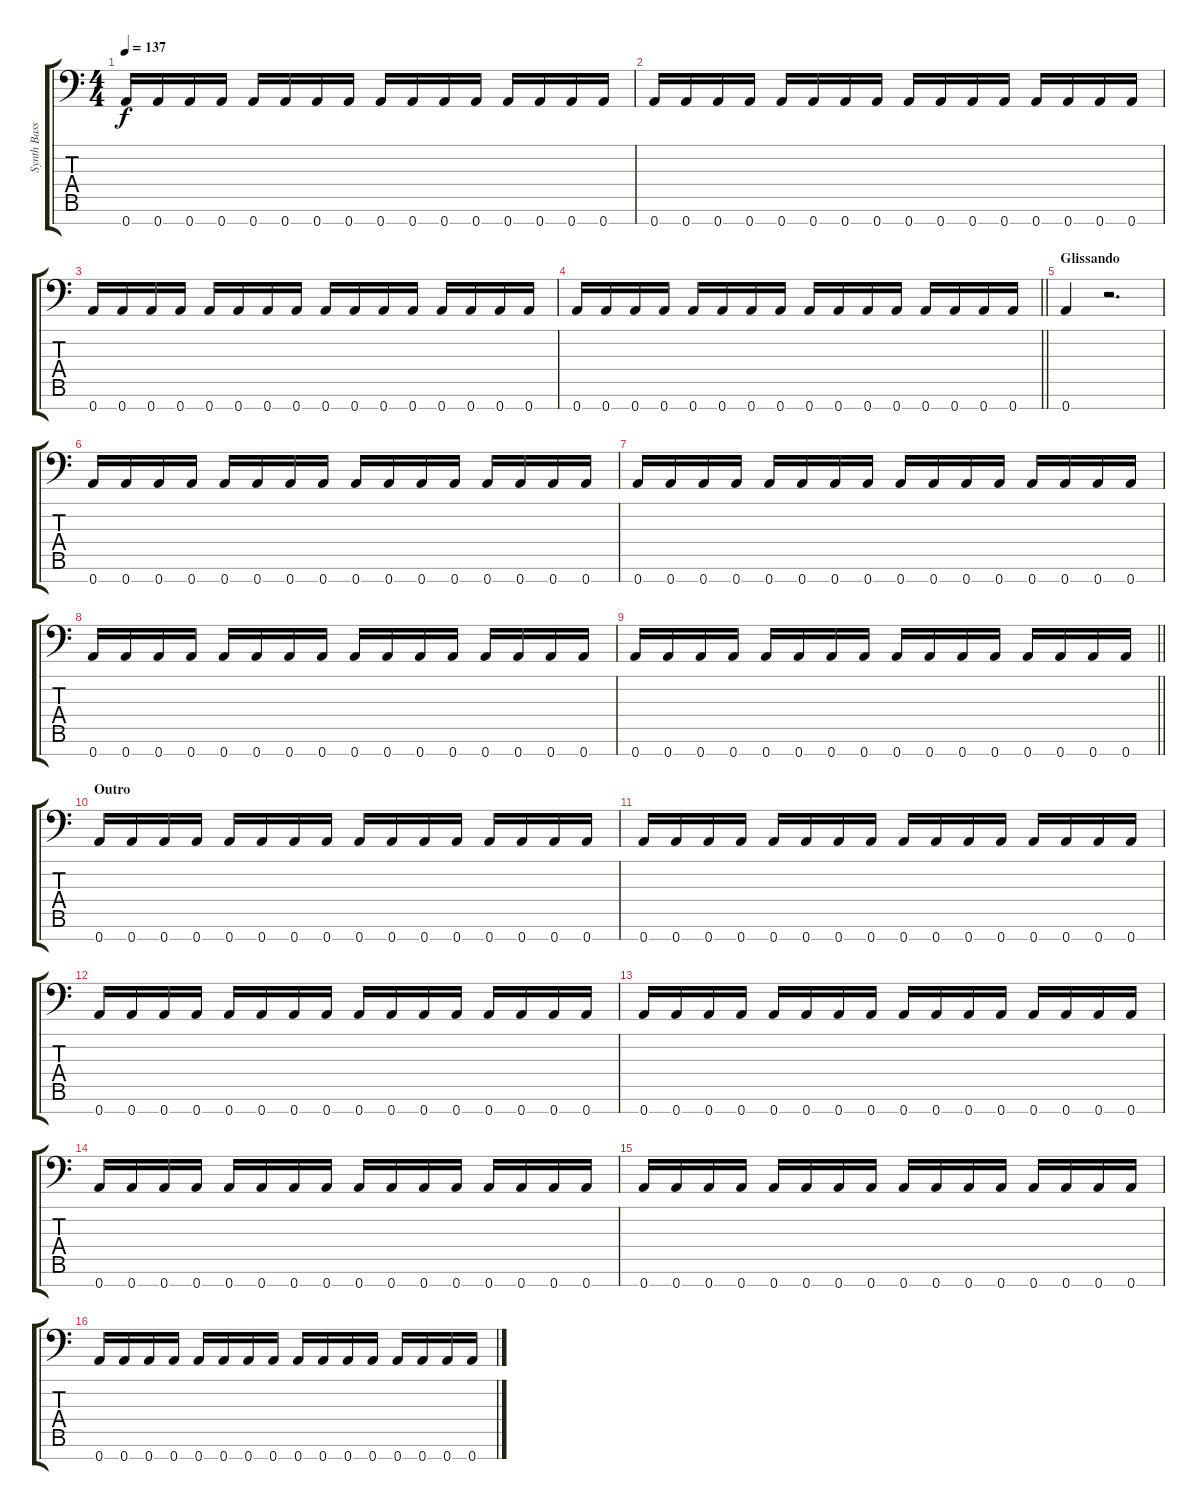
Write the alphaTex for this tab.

\track ("Synth Bass" "Synth Bass") {instrument synthbass1}
\staff {score tabs}
\tuning (E4 B3 G3 D3 A2 E2 A1) {hide}
\ts (4 4)
\tempo 137
\clef f4
\ks c
0.7.16{dy f} 0.7.16 0.7.16 0.7.16 0.7.16 0.7.16 0.7.16 0.7.16 0.7.16 0.7.16 0.7.16 0.7.16 0.7.16 0.7.16 0.7.16 0.7.16 |
0.7.16 0.7.16 0.7.16 0.7.16 0.7.16 0.7.16 0.7.16 0.7.16 0.7.16 0.7.16 0.7.16 0.7.16 0.7.16 0.7.16 0.7.16 0.7.16 |
0.7.16 0.7.16 0.7.16 0.7.16 0.7.16 0.7.16 0.7.16 0.7.16 0.7.16 0.7.16 0.7.16 0.7.16 0.7.16 0.7.16 0.7.16 0.7.16 |
\barLineRight lightlight
0.7.16 0.7.16 0.7.16 0.7.16 0.7.16 0.7.16 0.7.16 0.7.16 0.7.16 0.7.16 0.7.16 0.7.16 0.7.16 0.7.16 0.7.16 0.7.16 |
\section ("" "Glissando")
0.7.4 r.2{d} |
0.7.16 0.7.16 0.7.16 0.7.16 0.7.16 0.7.16 0.7.16 0.7.16 0.7.16 0.7.16 0.7.16 0.7.16 0.7.16 0.7.16 0.7.16 0.7.16 |
0.7.16 0.7.16 0.7.16 0.7.16 0.7.16 0.7.16 0.7.16 0.7.16 0.7.16 0.7.16 0.7.16 0.7.16 0.7.16 0.7.16 0.7.16 0.7.16 |
0.7.16 0.7.16 0.7.16 0.7.16 0.7.16 0.7.16 0.7.16 0.7.16 0.7.16 0.7.16 0.7.16 0.7.16 0.7.16 0.7.16 0.7.16 0.7.16 |
\barLineRight lightlight
0.7.16 0.7.16 0.7.16 0.7.16 0.7.16 0.7.16 0.7.16 0.7.16 0.7.16 0.7.16 0.7.16 0.7.16 0.7.16 0.7.16 0.7.16 0.7.16 |
\section ("" "Outro")
0.7.16 0.7.16 0.7.16 0.7.16 0.7.16 0.7.16 0.7.16 0.7.16 0.7.16 0.7.16 0.7.16 0.7.16 0.7.16 0.7.16 0.7.16 0.7.16 |
0.7.16 0.7.16 0.7.16 0.7.16 0.7.16 0.7.16 0.7.16 0.7.16 0.7.16 0.7.16 0.7.16 0.7.16 0.7.16 0.7.16 0.7.16 0.7.16 |
0.7.16 0.7.16 0.7.16 0.7.16 0.7.16 0.7.16 0.7.16 0.7.16 0.7.16 0.7.16 0.7.16 0.7.16 0.7.16 0.7.16 0.7.16 0.7.16 |
0.7.16 0.7.16 0.7.16 0.7.16 0.7.16 0.7.16 0.7.16 0.7.16 0.7.16 0.7.16 0.7.16 0.7.16 0.7.16 0.7.16 0.7.16 0.7.16 |
0.7.16 0.7.16 0.7.16 0.7.16 0.7.16 0.7.16 0.7.16 0.7.16 0.7.16 0.7.16 0.7.16 0.7.16 0.7.16 0.7.16 0.7.16 0.7.16 |
0.7.16 0.7.16 0.7.16 0.7.16 0.7.16 0.7.16 0.7.16 0.7.16 0.7.16 0.7.16 0.7.16 0.7.16 0.7.16 0.7.16 0.7.16 0.7.16 |
0.7.16 0.7.16 0.7.16 0.7.16 0.7.16 0.7.16 0.7.16 0.7.16 0.7.16 0.7.16 0.7.16 0.7.16 0.7.16 0.7.16 0.7.16 0.7.16
